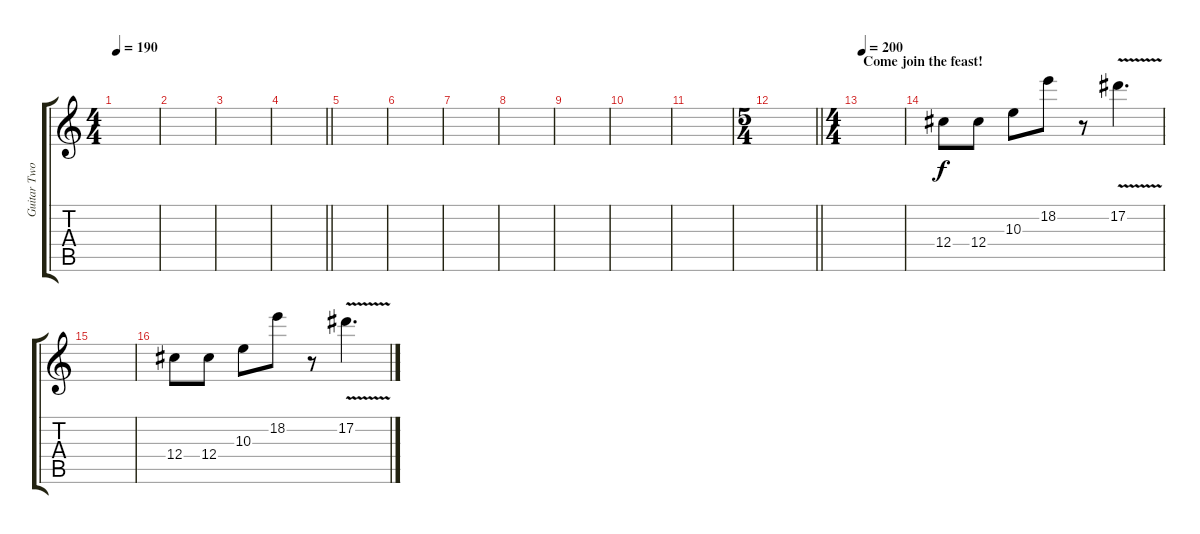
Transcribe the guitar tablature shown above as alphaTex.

\track ("Guitar Two" "Guitar Two") {instrument overdrivenguitar}
\staff {score tabs}
\tuning (Eb4 Bb3 Gb3 Db3 Ab2 Db2) {hide}
\ts (4 4)
\tempo 190
\clef g2
\ks c
|
|
|
\barLineRight lightlight
|
|
|
|
|
|
|
|
\ts (5 4)
\barLineRight lightlight
|
\ts (4 4)
\section ("" "Come join the feast!")
\tempo 200
|
12.4.8 12.4.8 10.3.8 18.2.8 r.8 17.2{v}.4{d} |
|
12.4.8 12.4.8 10.3.8 18.2.8 r.8 17.2{v}.4{d}
